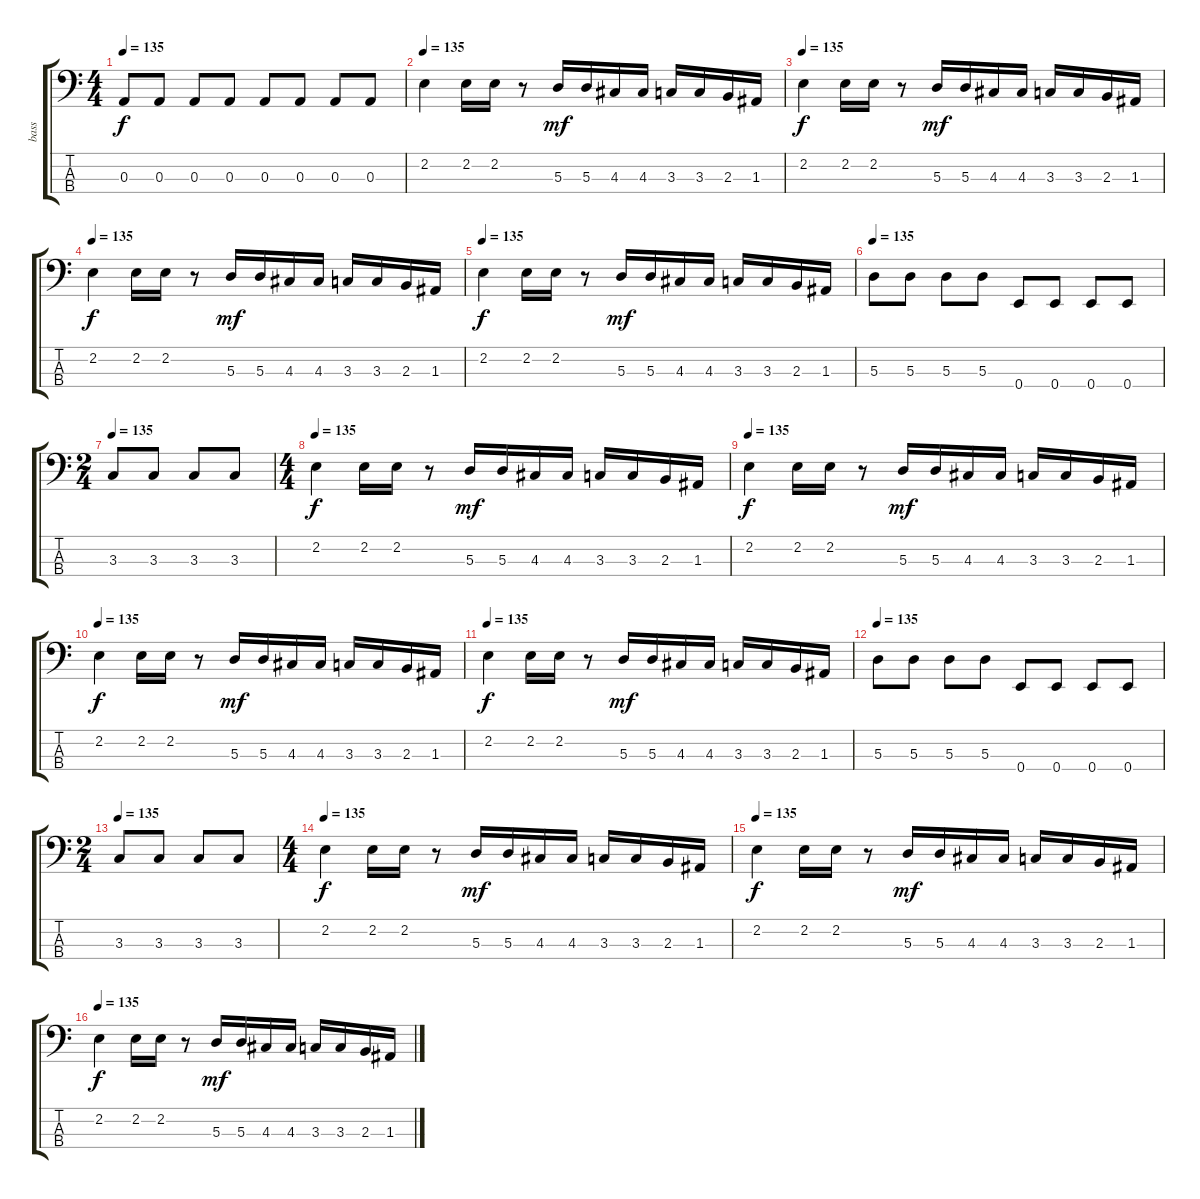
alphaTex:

\track ("bass" "bass") {instrument electricbassfinger}
\staff {score tabs}
\tuning (G2 D2 A1 E1) {hide}
\ts (4 4)
\tempo 135
\clef f4
\ks c
0.3.8{dy f} 0.3.8 0.3.8 0.3.8 0.3.8 0.3.8 0.3.8 0.3.8 |
\tempo 135
2.2.4 2.2.16 2.2.16 r.8 5.3.16{dy mf} 5.3.16 4.3.16 4.3.16 3.3.16 3.3.16 2.3.16 1.3.16 |
\tempo 135
2.2.4{dy f} 2.2.16 2.2.16 r.8 5.3.16{dy mf} 5.3.16 4.3.16 4.3.16 3.3.16 3.3.16 2.3.16 1.3.16 |
\tempo 135
2.2.4{dy f} 2.2.16 2.2.16 r.8 5.3.16{dy mf} 5.3.16 4.3.16 4.3.16 3.3.16 3.3.16 2.3.16 1.3.16 |
\tempo 135
2.2.4{dy f} 2.2.16 2.2.16 r.8 5.3.16{dy mf} 5.3.16 4.3.16 4.3.16 3.3.16 3.3.16 2.3.16 1.3.16 |
\tempo 135
5.3.8 5.3.8 5.3.8 5.3.8 0.4.8 0.4.8 0.4.8 0.4.8 |
\ts (2 4)
\tempo 135
3.3.8 3.3.8 3.3.8 3.3.8 |
\ts (4 4)
\tempo 135
2.2.4{dy f} 2.2.16 2.2.16 r.8 5.3.16{dy mf} 5.3.16 4.3.16 4.3.16 3.3.16 3.3.16 2.3.16 1.3.16 |
\tempo 135
2.2.4{dy f} 2.2.16 2.2.16 r.8 5.3.16{dy mf} 5.3.16 4.3.16 4.3.16 3.3.16 3.3.16 2.3.16 1.3.16 |
\tempo 135
2.2.4{dy f} 2.2.16 2.2.16 r.8 5.3.16{dy mf} 5.3.16 4.3.16 4.3.16 3.3.16 3.3.16 2.3.16 1.3.16 |
\tempo 135
2.2.4{dy f} 2.2.16 2.2.16 r.8 5.3.16{dy mf} 5.3.16 4.3.16 4.3.16 3.3.16 3.3.16 2.3.16 1.3.16 |
\tempo 135
5.3.8 5.3.8 5.3.8 5.3.8 0.4.8 0.4.8 0.4.8 0.4.8 |
\ts (2 4)
\tempo 135
3.3.8 3.3.8 3.3.8 3.3.8 |
\ts (4 4)
\tempo 135
2.2.4{dy f} 2.2.16 2.2.16 r.8 5.3.16{dy mf} 5.3.16 4.3.16 4.3.16 3.3.16 3.3.16 2.3.16 1.3.16 |
\tempo 135
2.2.4{dy f} 2.2.16 2.2.16 r.8 5.3.16{dy mf} 5.3.16 4.3.16 4.3.16 3.3.16 3.3.16 2.3.16 1.3.16 |
\tempo 135
2.2.4{dy f} 2.2.16 2.2.16 r.8 5.3.16{dy mf} 5.3.16 4.3.16 4.3.16 3.3.16 3.3.16 2.3.16 1.3.16
